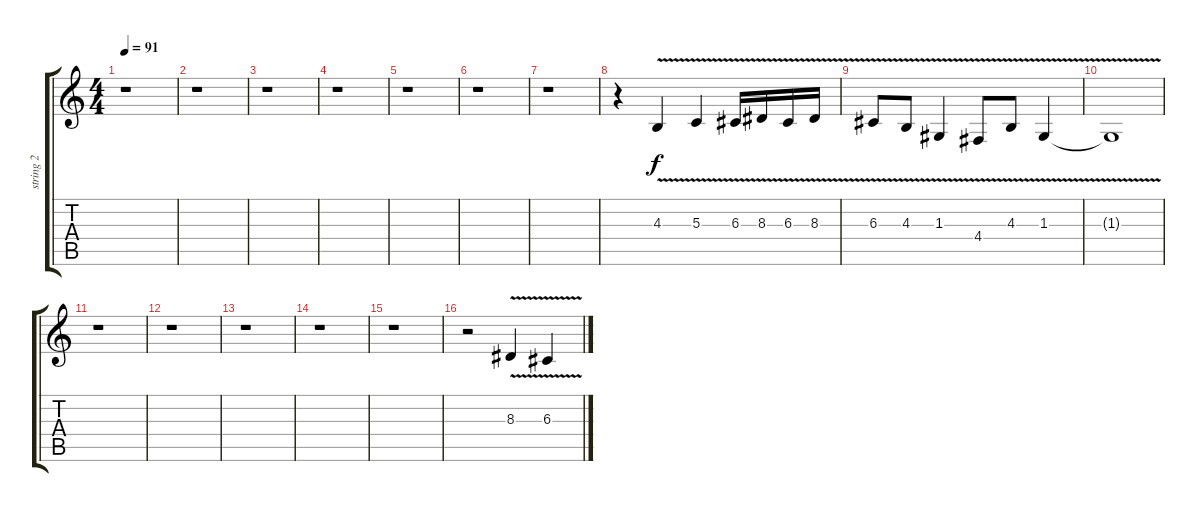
\track ("string 2" "string 2") {instrument stringensemble1}
\staff {score tabs}
\tuning (E4 B3 G3 D3 A2 E2) {hide}
\ts (4 4)
\tempo 91
\clef g2
\ks c
r.1{dy f} |
r.1 |
r.1 |
r.1 |
r.1 |
r.1 |
r.1 |
r.4 4.3{v}.4 5.3{v}.4 6.3{v}.16 8.3{v}.16 6.3{v}.16 8.3{v}.16 |
6.3{v}.8 4.3{v}.8 1.3{v}.4 4.4{v}.8 4.3{v}.8 1.3{v}.4 |
1.3{t}.1 |
r.1 |
r.1 |
r.1 |
r.1 |
r.1 |
r.2 8.3{v}.4 6.3{v}.4
